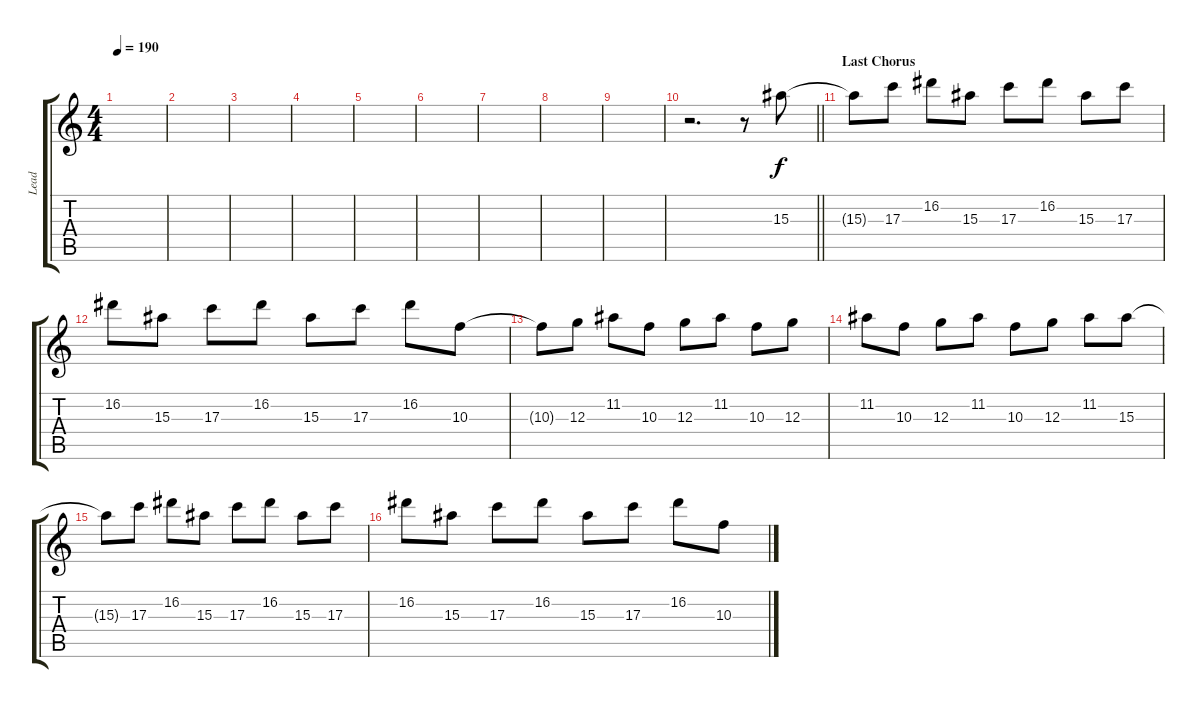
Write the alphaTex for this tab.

\track ("Lead" "Lead") {instrument distortionguitar}
\staff {score tabs}
\tuning (E4 B3 G3 D3 A2 D2) {hide}
\ts (4 4)
\tempo 190
\clef g2
\ks c
|
|
|
|
|
|
|
|
|
\barLineRight lightlight
r.2{d} r.8 15.3.8 |
\section ("" "Last Chorus")
15.3{t}.8 17.3.8 16.2.8 15.3.8 17.3.8 16.2.8 15.3.8 17.3.8 |
16.2.8 15.3.8 17.3.8 16.2.8 15.3.8 17.3.8 16.2.8 10.3.8 |
10.3{t}.8 12.3.8 11.2.8 10.3.8 12.3.8 11.2.8 10.3.8 12.3.8 |
11.2.8 10.3.8 12.3.8 11.2.8 10.3.8 12.3.8 11.2.8 15.3.8 |
15.3{t}.8 17.3.8 16.2.8 15.3.8 17.3.8 16.2.8 15.3.8 17.3.8 |
16.2.8 15.3.8 17.3.8 16.2.8 15.3.8 17.3.8 16.2.8 10.3.8
